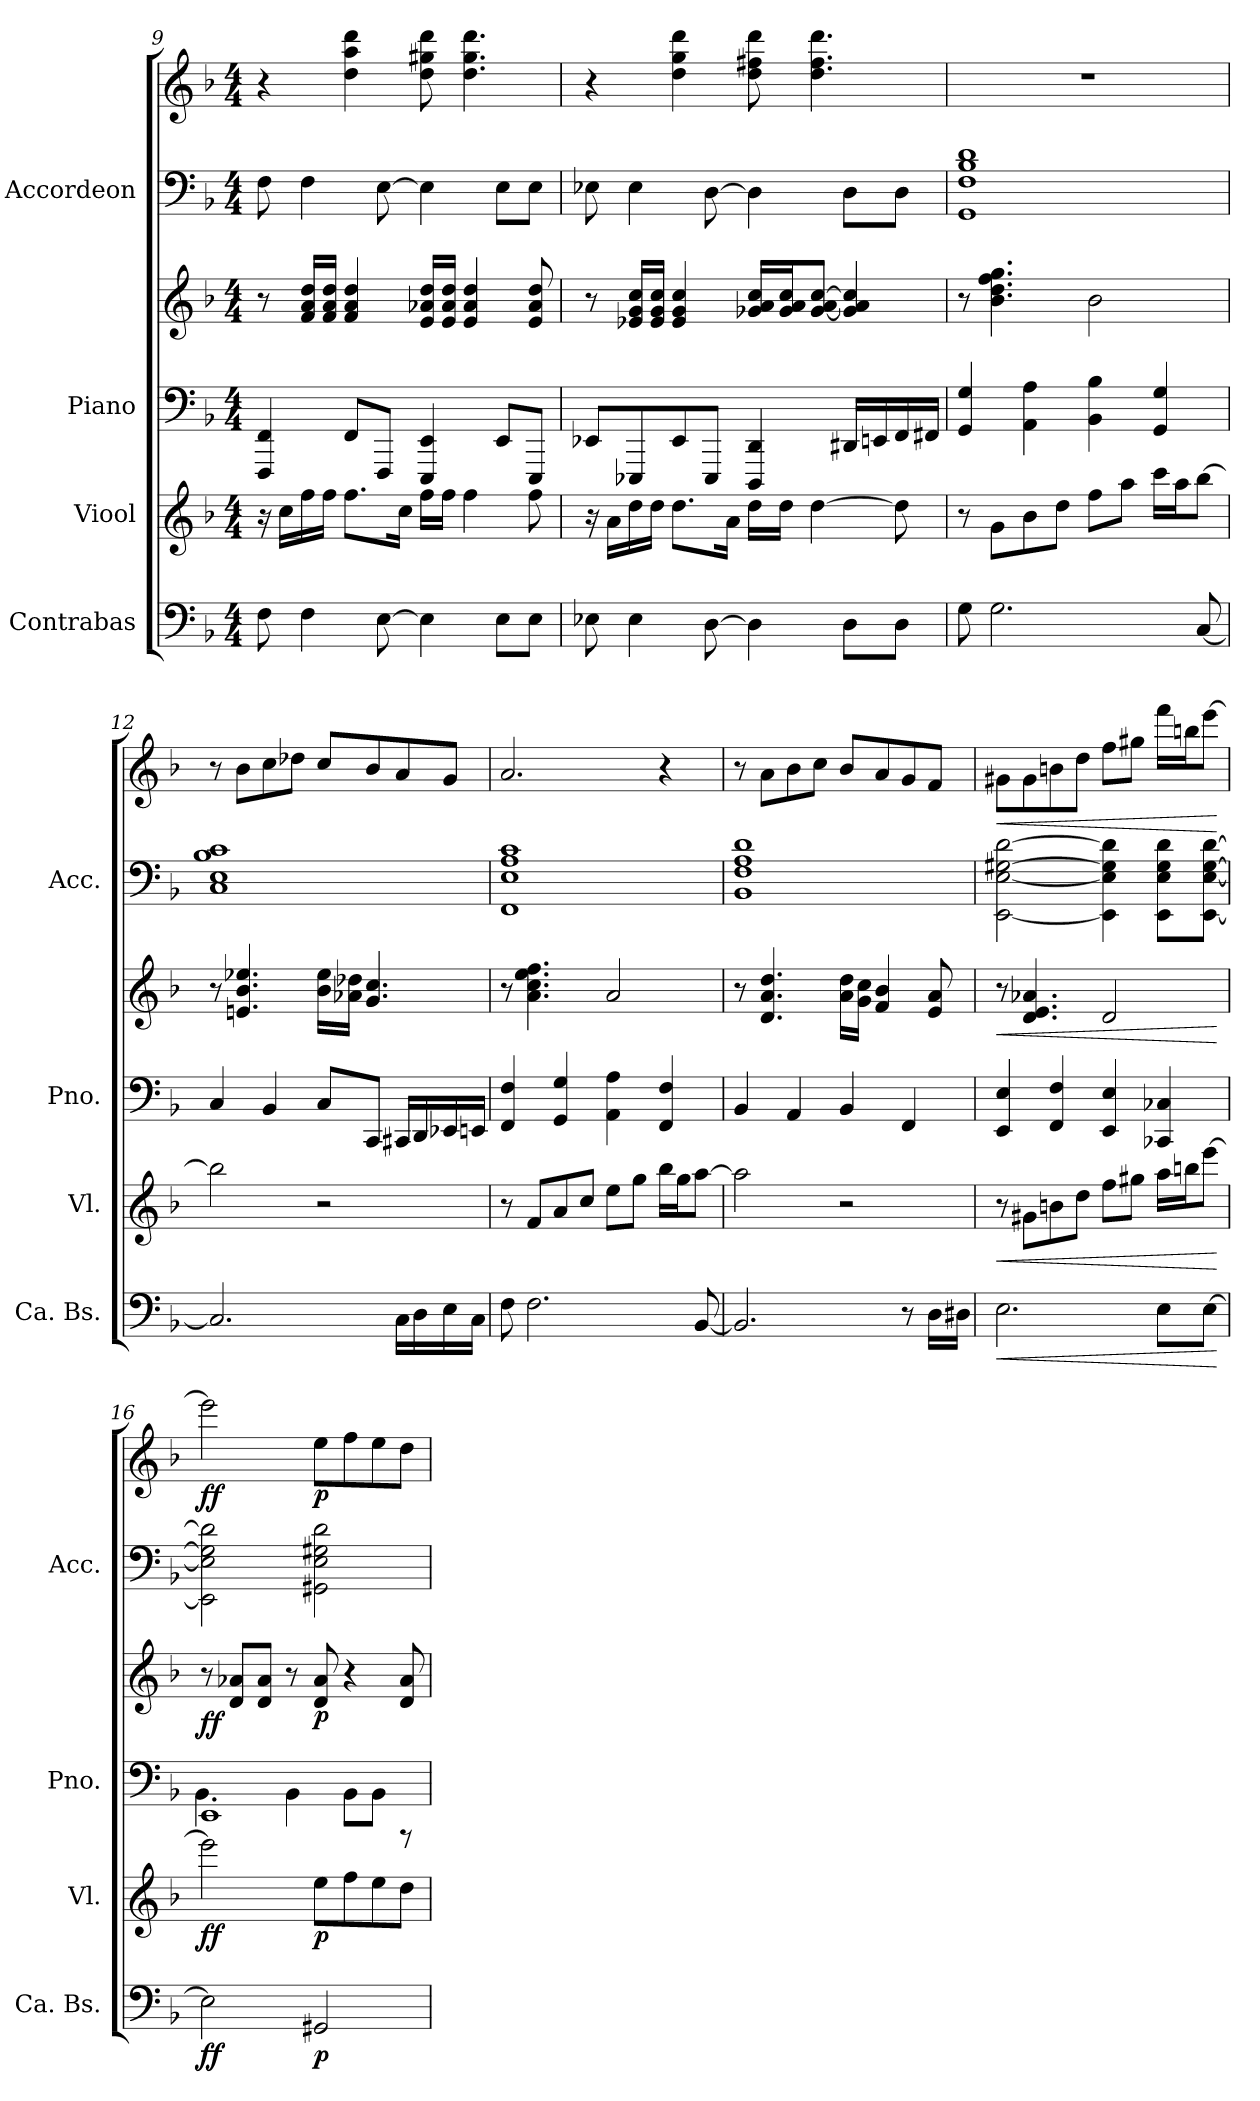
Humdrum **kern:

**kern	**dynam	**kern	**dynam	**kern	**kern	**dynam	**kern	**kern	**dynam
*part4	*part4	*part3	*part3	*part2	*part2	*part2	*part1	*part1	*part1
*staff6	*staff6	*staff5	*staff5	*staff4	*staff3	*staff3/4	*staff2	*staff1	*staff1/2
*I"Contrabas	*	*I"Viool	*	*I"Piano	*	*	*I"Accordeon	*	*
*I'Ca. Bs.	*	*I'Vl.	*	*I'Pno.	*	*	*I'Acc.	*	*
*clefF4	*	*clefG2	*	*clefF4	*clefG2	*	*clefF4	*clefG2	*
*ITrd7c12	*	*	*	*	*	*	*	*	*
*k[b-]	*	*k[b-]	*	*k[b-]	*k[b-]	*	*k[b-]	*k[b-]	*
*M4/4	*	*M4/4	*	*M4/4	*M4/4	*	*M4/4	*M4/4	*
=9	=9	=9	=9	=9	=9	=9	=9	=9	=9
8FF\	.	16r	.	4FFF/ 4FF/	8r	.	8F\	4r	.
.	.	16cc\LL	.	.	.	.	.	.	.
4FF\	.	16ff\	.	.	16f/ 16a/ 16dd/LL	.	4F\	.	.
.	.	16ff\JJ	.	.	16f/ 16a/ 16dd/JJ	.	.	.	.
.	.	8.ff\L	.	8FF/L	4f/ 4a/ 4dd/	.	.	4dd\ 4aa\ 4ddd\	.
[8EE\	.	.	.	8FFF/J	.	.	[8E\	.	.
.	.	16cc\Jk	.	.	.	.	.	.	.
4EE\]	.	16ff\LL	.	4EEE/ 4EE/	16e/ 16a-X/ 16dd/LL	.	4E\]	8dd\ 8gg#X\ 8ddd\	.
.	.	16ff\JJ	.	.	16e/ 16a-/ 16dd/JJ	.	.	.	.
.	.	4ff\	.	.	4e/ 4a-/ 4dd/	.	.	4.dd\ 4.gg#\ 4.ddd\	.
8EE\L	.	.	.	8EE/L	.	.	8E\L	.	.
8EE\J	.	8ff\	.	8EEE/J	8e/ 8a-/ 8dd/	.	8E\J	.	.
!!LO:LB:g=z
=10	=10	=10	=10	=10	=10	=10	=10	=10	=10
8EE-X\	.	16r	.	8EE-X/L	8r	.	8E-X\	4r	.
.	.	16a\LL	.	.	.	.	.	.	.
4EE-\	.	16dd\	.	8EEE-X/	16e-X/ 16g/ 16cc/LL	.	4E-\	.	.
.	.	16dd\JJ	.	.	16e-/ 16g/ 16cc/JJ	.	.	.	.
.	.	8.dd\L	.	8EE-/	4e-/ 4g/ 4cc/	.	.	4dd\ 4gg\ 4ddd\	.
[8DD\	.	.	.	8EEE-/J	.	.	[8D\	.	.
.	.	16a\Jk	.	.	.	.	.	.	.
4DD\]	.	16dd\LL	.	4DDD/ 4DD/	16g-X/ 16a/ 16cc/LL	.	4D\]	8dd\ 8ff#X\ 8ddd\	.
.	.	16dd\JJ	.	.	16g-/ 16a/ 16cc/J	.	.	.	.
.	.	[4dd\	.	.	[8g-/ [8a/ [8cc/J	.	.	4.dd\ 4.ff#\ 4.ddd\	.
8DD\L	.	.	.	16DD#X/LL	4g-/] 4a/] 4cc/]	.	8D\L	.	.
.	.	.	.	16EEn/	.	.	.	.	.
8DD\J	.	8dd\]	.	16FF/	.	.	8D\J	.	.
.	.	.	.	16FF#X/JJ	.	.	.	.	.
=11	=11	=11	=11	=11	=11	=11	=11	=11	=11
8GG\	.	8r	.	4GG/ 4G/	8r	.	1GG 1F 1B- 1d	1r	.
2.GG\	.	8g\L	.	.	4.b-\ 4.dd\ 4.ff\ 4.gg\	.	.	.	.
.	.	8b-\	.	4AA\ 4A\	.	.	.	.	.
.	.	8dd\J	.	.	.	.	.	.	.
.	.	8ff\L	.	4BB-\ 4B-\	2b-\	.	.	.	.
.	.	8aa\J	.	.	.	.	.	.	.
.	.	16ccc\LL	.	4GG/ 4G/	.	.	.	.	.
.	.	16aa\J	.	.	.	.	.	.	.
[8CC/	.	[8bb-\J	.	.	.	.	.	.	.
!!LO:PB:g=z
=12	=12	=12	=12	=12	=12	=12	=12	=12	=12
2.CC/]	.	2bb-\]	.	4C/	8r	.	1C 1E 1B- 1c	8r	.
.	.	.	.	.	4.en/ 4.b-/ 4.ee-X/	.	.	8b-\L	.
.	.	.	.	4BB-/	.	.	.	8cc\	.
.	.	.	.	.	.	.	.	8dd-X\J	.
.	.	2r	.	8C/L	16b-\ 16ee-\LL	.	.	8cc/L	.
.	.	.	.	.	16a-X\ 16dd-X\JJ	.	.	.	.
.	.	.	.	8CC/J	4.g/ 4.cc/	.	.	8b-/	.
16CC\LL	.	.	.	16CC#X/LL	.	.	.	8a/	.
16DD\	.	.	.	16DD/	.	.	.	.	.
16EE\	.	.	.	16EE-X/	.	.	.	8g/J	.
16CC\JJ	.	.	.	16EEn/JJ	.	.	.	.	.
=13	=13	=13	=13	=13	=13	=13	=13	=13	=13
8FF\	.	8r	.	4FF/ 4F/	8r	.	1FF 1E 1A 1c	2.a/	.
2.FF\	.	8f/L	.	.	4.a\ 4.cc\ 4.ee\ 4.ff\	.	.	.	.
.	.	8a/	.	4GG/ 4G/	.	.	.	.	.
.	.	8cc/J	.	.	.	.	.	.	.
.	.	8ee\L	.	4AA\ 4A\	2a/	.	.	.	.
.	.	8gg\J	.	.	.	.	.	.	.
.	.	16bb-\LL	.	4FF/ 4F/	.	.	.	4r	.
.	.	16gg\J	.	.	.	.	.	.	.
[8BBB-/	.	[8aa\J	.	.	.	.	.	.	.
=14	=14	=14	=14	=14	=14	=14	=14	=14	=14
2.BBB-/]	.	2aa\]	.	4BB-/	8r	.	1BB- 1F 1A 1d	8r	.
.	.	.	.	.	4.d/ 4.a/ 4.dd/	.	.	8a\L	.
.	.	.	.	4AA/	.	.	.	8b-\	.
.	.	.	.	.	.	.	.	8cc\J	.
.	.	2r	.	4BB-/	16a\ 16dd\LL	.	.	8b-/L	.
.	.	.	.	.	16g\ 16cc\JJ	.	.	.	.
.	.	.	.	.	4f/ 4b-/	.	.	8a/	.
8r	.	.	.	4FF/	.	.	.	8g/	.
16DD\LL	.	.	.	.	8e/ 8a/	.	.	8f/J	.
16DD#X\JJ	.	.	.	.	.	.	.	.	.
!!LO:LB:g=z
=15	=15	=15	=15	=15	=15	=15	=15	=15	=15
!	!LO:HP:b	!	!LO:HP:b	!	!	!LO:HP:b	!	!	!LO:HP:b
2.EE\	<	8r	<	4EE/ 4E/	8r	<	[2EE\ [2E\ [2G#X\ [2d\	8g#X\L	<
.	.	8g#X\L	.	.	4.d/ 4.e/ 4.a-X/	.	.	8g#\	.
.	.	8bn\	.	4FF/ 4F/	.	.	.	8bn\	.
.	.	8dd\J	.	.	.	.	.	8dd\J	.
.	.	8ff\L	.	4EE/ 4E/	2d/	.	4EE\] 4E\] 4G#\] 4d\]	8ff\L	.
.	.	8gg#X\J	.	.	.	.	.	8gg#X\J	.
8EE\L	.	16aa\LL	.	4CC-X/ 4C-X/	.	.	8EE\ 8E\ 8G#\ 8d\L	16fff\LL	.
.	.	16bbn\J	.	.	.	.	.	16bbn\J	.
[8EE\J	.	[8eee\J	.	.	.	.	[8EE\ [8E\ [8G#\ [8d\J	[8eee\J	.
.	[	.	[	.	.	[	.	.	[
=16	=16	=16	=16	=16	=16	=16	=16	=16	=16
*	*	*	*	*^	*	*	*	*	*
!	!LO:DY:b	!	!LO:DY:b	!	!	!	!LO:DY:b	!	!	!LO:DY:b
2EE\]	ff	2eee\]	ff	1EE	4.BB-\	8r	ff	2EE\] 2E\] 2G#\] 2d\]	2eee\]	ff
.	.	.	.	.	.	8d/ 8a-X/L	.	.	.	.
.	.	.	.	.	.	8d/ 8a-/J	.	.	.	.
.	.	.	.	.	4BB-\	8r	.	.	.	.
!	!LO:DY:b	!	!LO:DY:b	!	!	!	!LO:DY:b	!	!	!LO:DY:b
2GGG#X/	p	8ee\L	p	.	.	8d/ 8a-/	p	2GG#X\ 2E\ 2G#X\ 2d\	8ee\L	p
.	.	8ff\	.	.	8BB-\L	4r	.	.	8ff\	.
.	.	8ee\	.	.	8BB-\J	.	.	.	8ee\	.
.	.	8dd\J	.	.	8r	8d/ 8a-/	.	.	8dd\J	.
*	*	*	*	*v	*v	*	*	*	*	*
=	=	=	=	=	=	=	=	=	=
*-	*-	*-	*-	*-	*-	*-	*-	*-	*-
